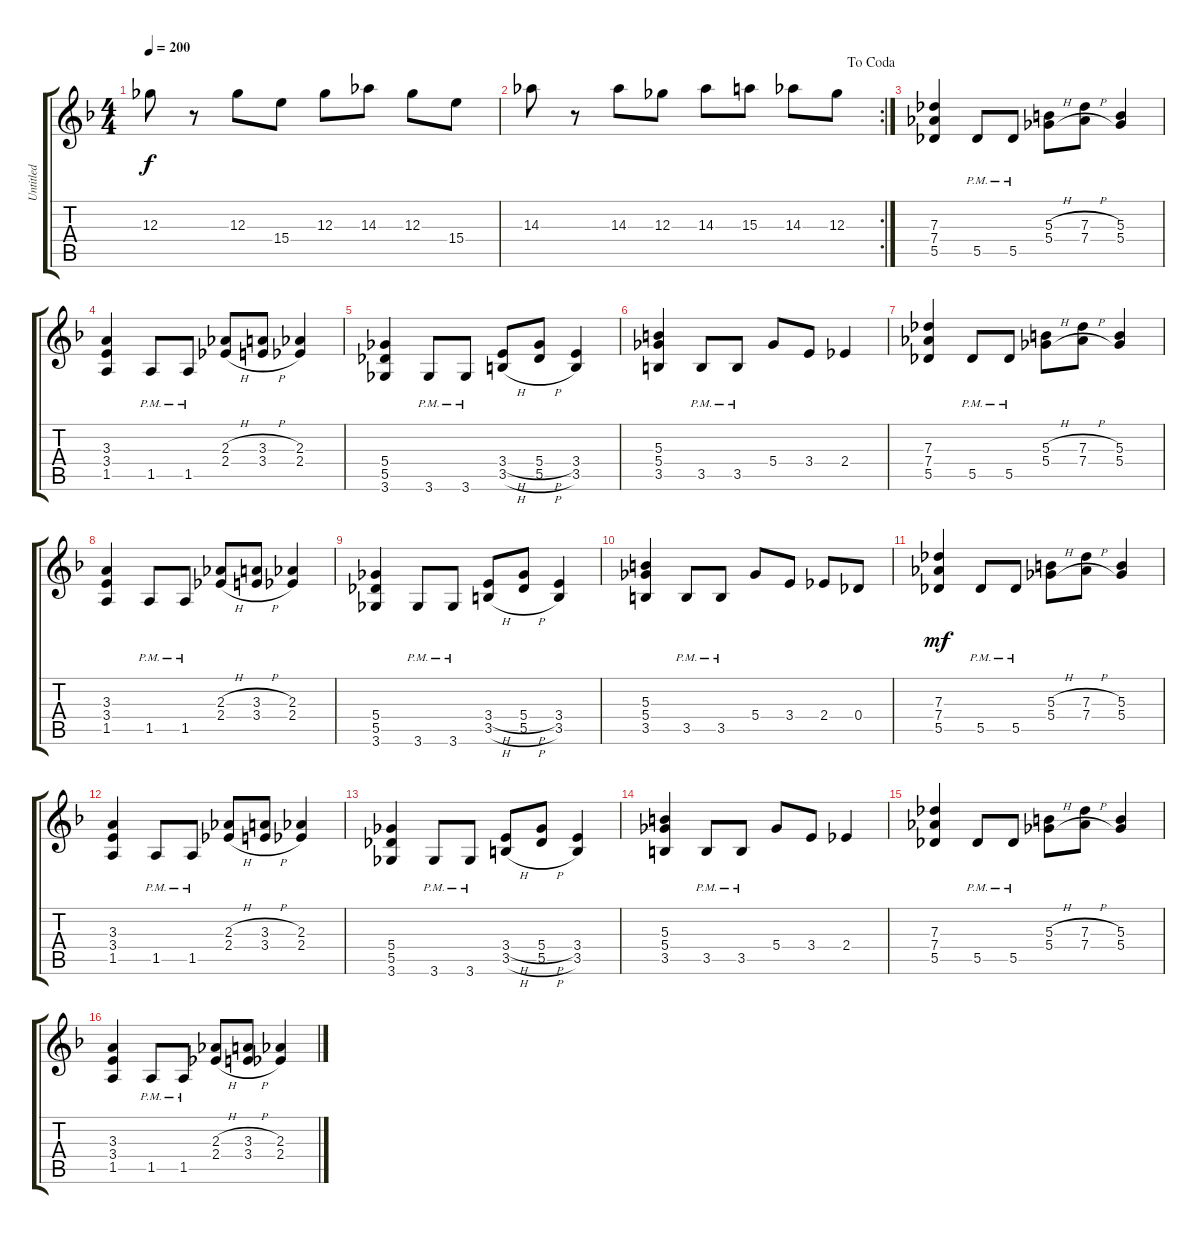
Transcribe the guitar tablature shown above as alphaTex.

\track ("Untitled" "Untitled") {instrument distortionguitar}
\staff {score tabs}
\tuning (Eb4 Bb3 Gb3 Db3 Ab2 Eb2) {hide}
\ts (4 4)
\tempo 200
\clef g2
\ks f
12.3.8{dy f} r.8 12.3.8 15.4.8 12.3.8 14.3.8 12.3.8 15.4.8 |
\rc 2
\jump dacoda
14.3.8 r.8 14.3.8 12.3.8 14.3.8 15.3.8 14.3.8 12.3.8 |
(7.3 7.4 5.5).4 5.5{pm}.8 5.5{pm}.8 (5.3{h} 5.4{h}).8 (7.3{h} 7.4{h}).8 (5.3 5.4).4 |
(3.3 3.4 1.5).4 1.5{pm}.8 1.5{pm}.8 (2.3{h} 2.4{h}).8 (3.3{h} 3.4{h}).8 (2.3 2.4).4 |
(5.4 5.5 3.6).4 3.6{pm}.8 3.6{pm}.8 (3.4{h} 3.5{h}).8 (5.4{h} 5.5{h}).8 (3.4 3.5).4 |
(5.3 5.4 3.5).4 3.5{pm}.8 3.5{pm}.8 5.4.8 3.4.8 2.4.4 |
(7.3 7.4 5.5).4 5.5{pm}.8 5.5{pm}.8 (5.3{h} 5.4{h}).8 (7.3{h} 7.4{h}).8 (5.3 5.4).4 |
(3.3 3.4 1.5).4 1.5{pm}.8 1.5{pm}.8 (2.3{h} 2.4{h}).8 (3.3{h} 3.4{h}).8 (2.3 2.4).4 |
(5.4 5.5 3.6).4 3.6{pm}.8 3.6{pm}.8 (3.4{h} 3.5{h}).8 (5.4{h} 5.5{h}).8 (3.4 3.5).4 |
(5.3 5.4 3.5).4 3.5{pm}.8 3.5{pm}.8 5.4.8 3.4.8 2.4.8 0.4.8 |
(7.3 7.4 5.5).4{dy mf} 5.5{pm}.8 5.5{pm}.8 (5.3{h} 5.4{h}).8 (7.3{h} 7.4{h}).8 (5.3 5.4).4 |
(3.3 3.4 1.5).4 1.5{pm}.8 1.5{pm}.8 (2.3{h} 2.4{h}).8 (3.3{h} 3.4{h}).8 (2.3 2.4).4 |
(5.4 5.5 3.6).4 3.6{pm}.8 3.6{pm}.8 (3.4{h} 3.5{h}).8 (5.4{h} 5.5{h}).8 (3.4 3.5).4 |
(5.3 5.4 3.5).4 3.5{pm}.8 3.5{pm}.8 5.4.8 3.4.8 2.4.4 |
(7.3 7.4 5.5).4 5.5{pm}.8 5.5{pm}.8 (5.3{h} 5.4{h}).8 (7.3{h} 7.4{h}).8 (5.3 5.4).4 |
(3.3 3.4 1.5).4 1.5{pm}.8 1.5{pm}.8 (2.3{h} 2.4{h}).8 (3.3{h} 3.4{h}).8 (2.3 2.4).4
